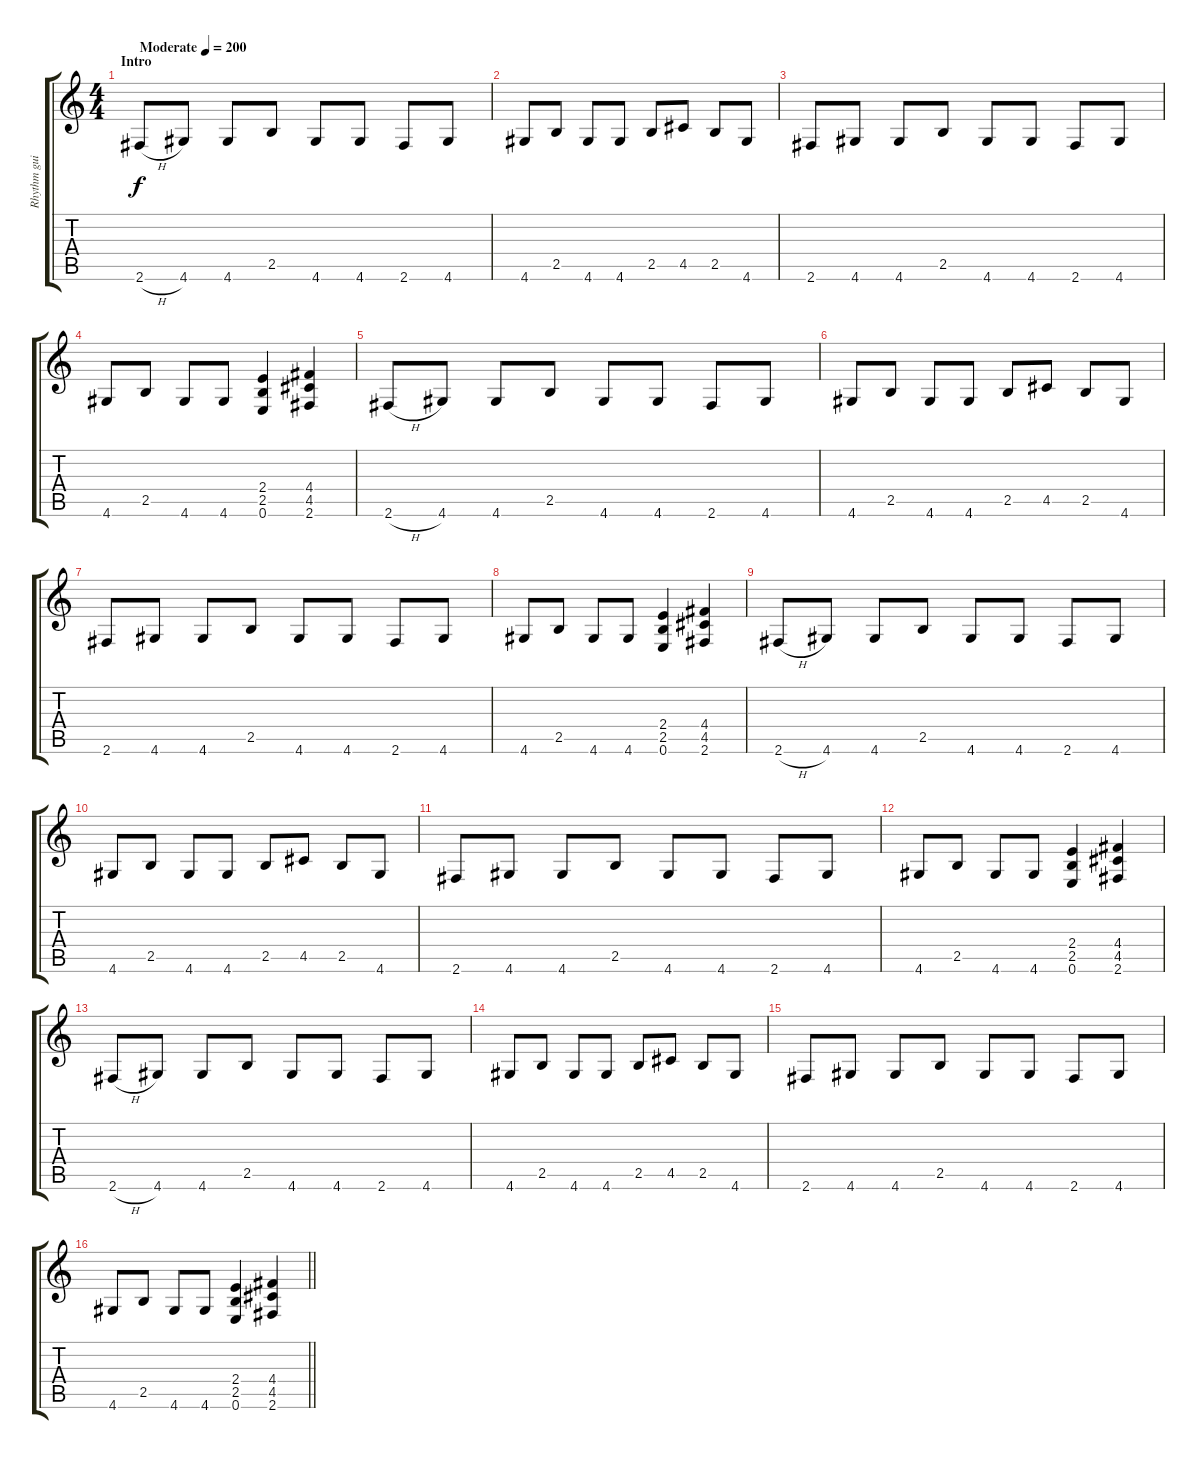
\track ("Rhythm guitar 1" "Rhythm gui") {instrument distortionguitar}
\staff {score tabs}
\tuning (E4 B3 G3 D3 A2 E2) {hide}
\ts (4 4)
\section ("" "Intro")
\tempo (200 "Moderate")
\clef g2
\ks c
2.6{h}.8{dy f instrument distortionguitar} 4.6.8 4.6.8 2.5.8 4.6.8 4.6.8 2.6.8 4.6.8 |
4.6.8 2.5.8 4.6.8 4.6.8 2.5.8 4.5.8 2.5.8 4.6.8 |
2.6.8 4.6.8 4.6.8 2.5.8 4.6.8 4.6.8 2.6.8 4.6.8 |
4.6.8 2.5.8 4.6.8 4.6.8 (2.4 2.5 0.6).4 (4.4 4.5 2.6).4 |
2.6{h}.8 4.6.8 4.6.8 2.5.8 4.6.8 4.6.8 2.6.8 4.6.8 |
4.6.8 2.5.8 4.6.8 4.6.8 2.5.8 4.5.8 2.5.8 4.6.8 |
2.6.8 4.6.8 4.6.8 2.5.8 4.6.8 4.6.8 2.6.8 4.6.8 |
4.6.8 2.5.8 4.6.8 4.6.8 (2.4 2.5 0.6).4 (4.4 4.5 2.6).4 |
2.6{h}.8 4.6.8 4.6.8 2.5.8 4.6.8 4.6.8 2.6.8 4.6.8 |
4.6.8 2.5.8 4.6.8 4.6.8 2.5.8 4.5.8 2.5.8 4.6.8 |
2.6.8 4.6.8 4.6.8 2.5.8 4.6.8 4.6.8 2.6.8 4.6.8 |
4.6.8 2.5.8 4.6.8 4.6.8 (2.4 2.5 0.6).4 (4.4 4.5 2.6).4 |
2.6{h}.8 4.6.8 4.6.8 2.5.8 4.6.8 4.6.8 2.6.8 4.6.8 |
4.6.8 2.5.8 4.6.8 4.6.8 2.5.8 4.5.8 2.5.8 4.6.8 |
2.6.8 4.6.8 4.6.8 2.5.8 4.6.8 4.6.8 2.6.8 4.6.8 |
\barLineRight lightlight
4.6.8 2.5.8 4.6.8 4.6.8 (2.4 2.5 0.6).4 (4.4 4.5 2.6).4
